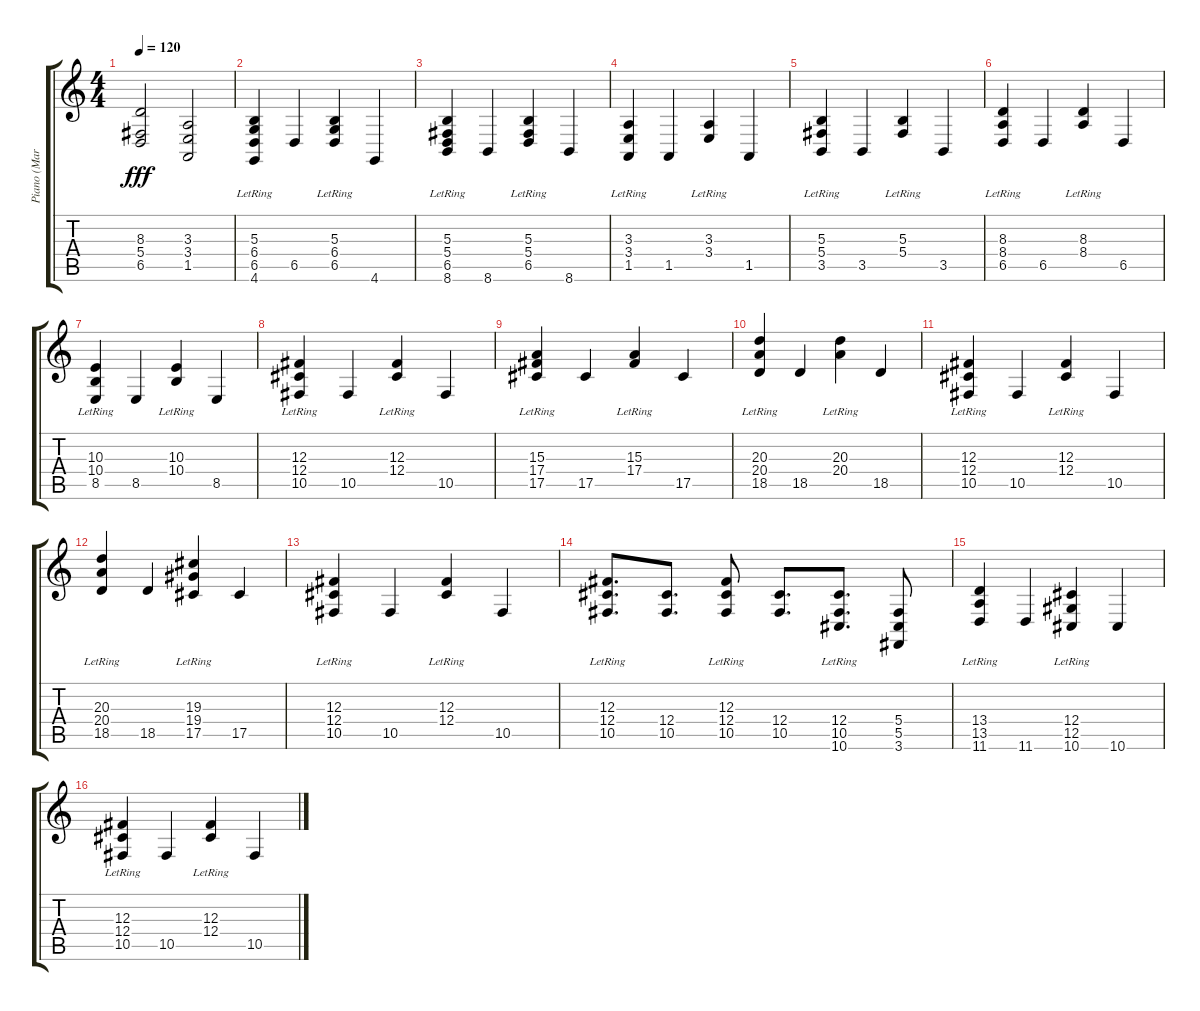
\track ("Piano (Marc-Antoine Fortin)" "Piano (Mar") {instrument acousticgrandpiano}
\staff {score tabs}
\tuning (Eb4 Bb3 Gb3 Db3 Ab2 Eb2) {hide}
\ts (4 4)
\tempo 120
\clef g2
\ks c
(8.3 5.4 6.5).2{dy fff} (3.3 3.4 1.5).2 |
(5.3{lr} 6.4{lr} 6.5{lr} 4.6{lr}).4 6.5.4 (5.3{lr} 6.4{lr} 6.5{lr}).4 4.6.4 |
(5.3{lr} 5.4{lr} 6.5{lr} 8.6{lr}).4 8.6.4 (5.3{lr} 5.4{lr} 6.5{lr}).4 8.6.4 |
(3.3{lr} 3.4{lr} 1.5{lr}).4 1.5.4 (3.3{lr} 3.4{lr}).4 1.5.4 |
(5.3{lr} 5.4{lr} 3.5{lr}).4 3.5.4 (5.3{lr} 5.4{lr}).4 3.5.4 |
(8.3{lr} 8.4{lr} 6.5{lr}).4 6.5.4 (8.3{lr} 8.4{lr}).4 6.5.4 |
(10.3{lr} 10.4{lr} 8.5{lr}).4 8.5.4 (10.3{lr} 10.4{lr}).4 8.5.4 |
(12.3{lr} 12.4{lr} 10.5{lr}).4 10.5.4 (12.3{lr} 12.4{lr}).4 10.5.4 |
(15.3{lr} 17.4{lr} 17.5{lr}).4 17.5.4 (15.3{lr} 17.4{lr}).4 17.5.4 |
(20.3{lr} 20.4{lr} 18.5{lr}).4 18.5.4 (20.3{lr} 20.4{lr}).4 18.5.4 |
(12.3{lr} 12.4{lr} 10.5{lr}).4 10.5.4 (12.3{lr} 12.4{lr}).4 10.5.4 |
(20.3{lr} 20.4{lr} 18.5{lr}).4 18.5.4 (19.3{lr} 19.4{lr} 17.5{lr}).4 17.5.4 |
(12.3{lr} 12.4{lr} 10.5{lr}).4 10.5.4 (12.3{lr} 12.4{lr}).4 10.5.4 |
(12.3{lr} 12.4{lr} 10.5{lr}).8{d} (12.4 10.5).8{d} (12.3 12.4{lr} 10.5).8 (12.4 10.5).8{d} (12.4 10.5{lr} 10.6).8{d} (5.4 5.5 3.6).8 |
(13.4{lr} 13.5{lr} 11.6{lr}).4 11.6.4 (12.4{lr} 12.5{lr} 10.6{lr}).4 10.6.4 |
(12.3{lr} 12.4{lr} 10.5{lr}).4 10.5.4 (12.3{lr} 12.4{lr}).4 10.5.4
